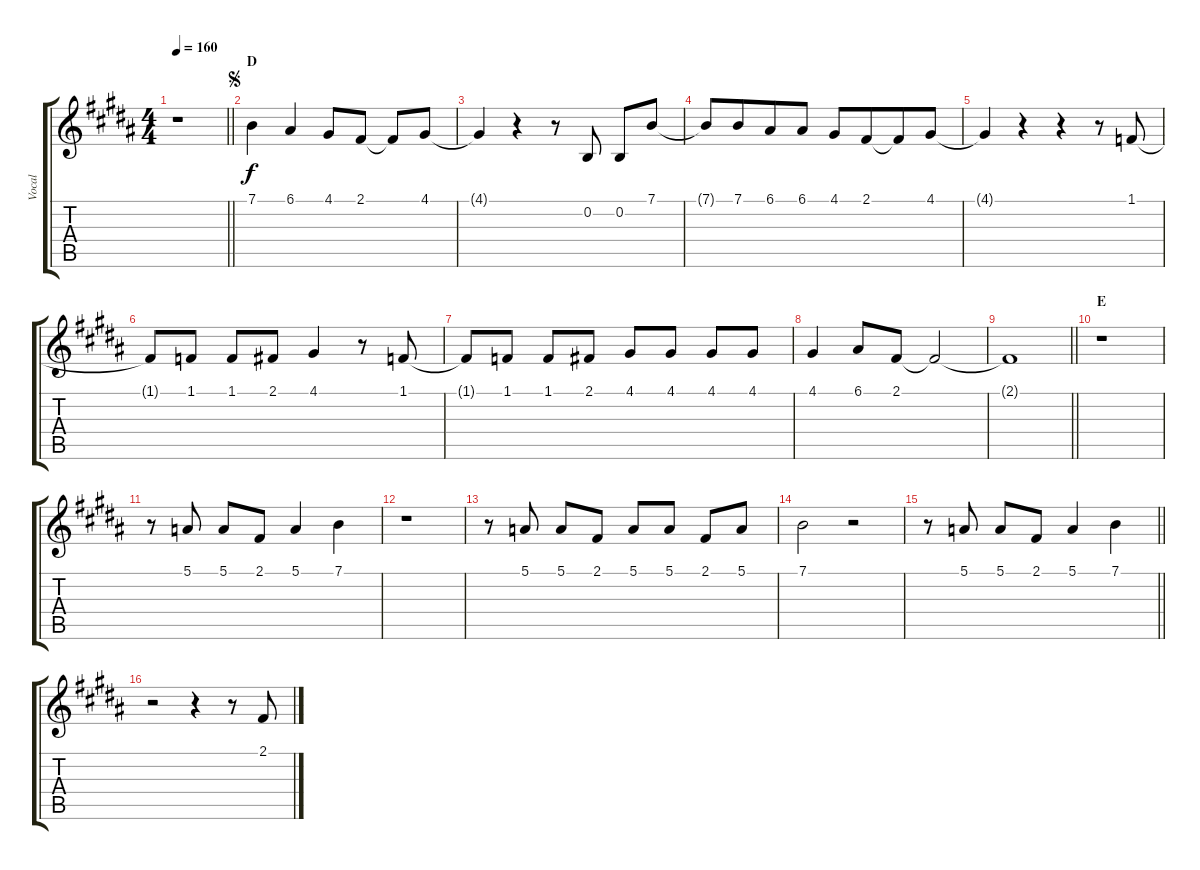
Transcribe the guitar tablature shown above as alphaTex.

\track ("Vocal" "Vocal") {instrument altosax}
\staff {score tabs}
\tuning (E4 B3 G3 D3 A2 E2) {hide}
\ts (4 4)
\tempo 160
\clef g2
\barLineRight lightlight
\ks b
r.1{dy f} |
\section ("" "D")
\jump segno
7.1.4 6.1.4 4.1.8 2.1.8 2.1{t}.8 4.1.8 |
4.1{t}.4 r.4 r.8 0.2.8 0.2.8 7.1.8 |
7.1{t}.8 7.1.8{beam merge} 6.1.8 6.1.8 4.1.8 2.1.8{beam merge} 2.1{t}.8 4.1.8 |
4.1{t}.4 r.4 r.4 r.8 1.1.8 |
1.1{t}.8 1.1.8 1.1.8 2.1.8 4.1.4 r.8 1.1.8 |
1.1{t}.8 1.1.8 1.1.8 2.1.8 4.1.8 4.1.8 4.1.8 4.1.8 |
4.1.4 6.1.8 2.1.8 2.1{t}.2 |
\barLineRight lightlight
2.1{t}.1 |
\section ("" "E")
r.1 |
r.8 5.1.8 5.1.8 2.1.8 5.1.4 7.1.4 |
r.1 |
r.8 5.1.8 5.1.8 2.1.8 5.1.8 5.1.8 2.1.8 5.1.8 |
7.1.2 r.2 |
\barLineRight lightlight
r.8 5.1.8 5.1.8 2.1.8 5.1.4 7.1.4 |
r.2 r.4 r.8 2.1.8
